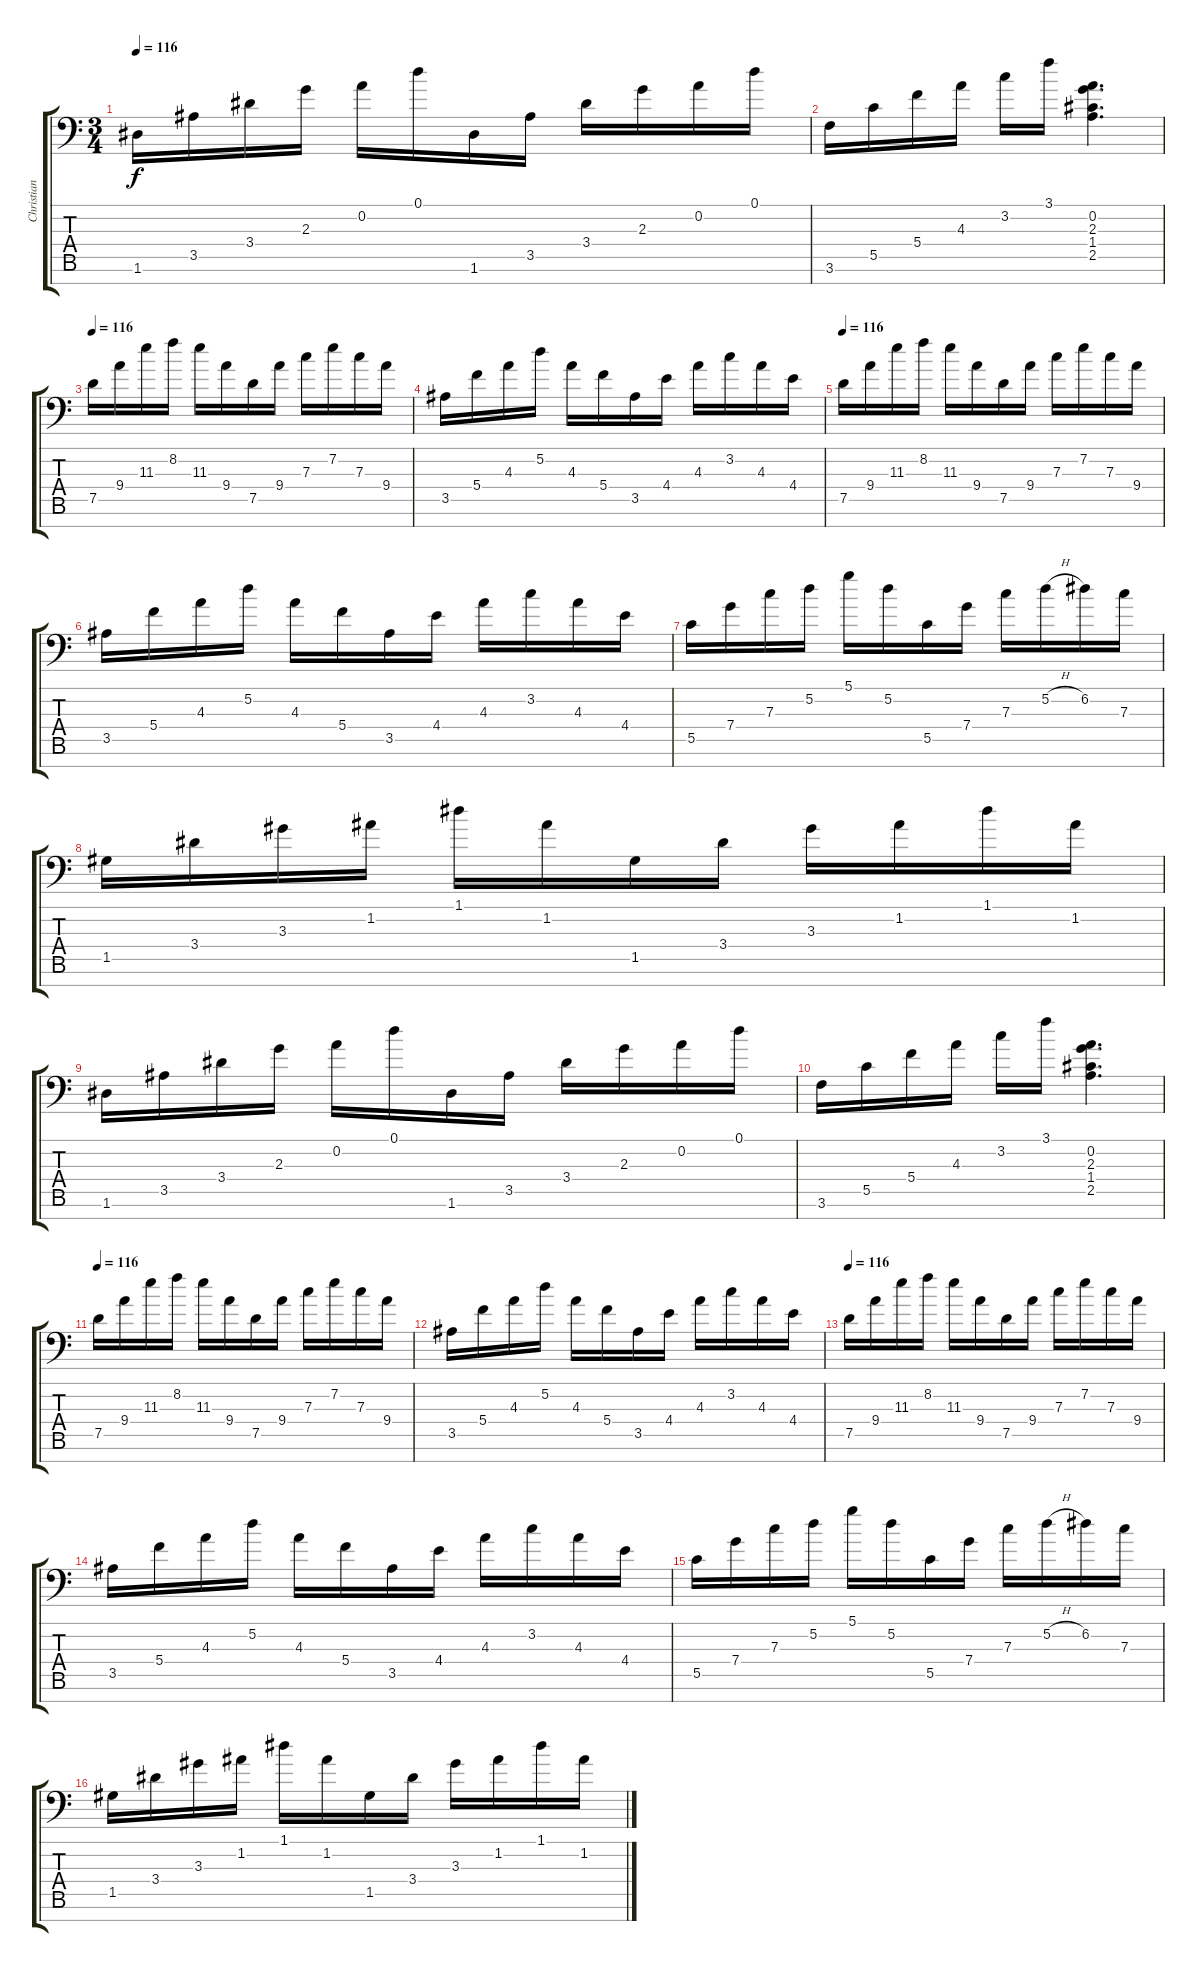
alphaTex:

\track ("Christian Muenzner" "Christian ") {instrument distortionguitar}
\staff {score tabs}
\tuning (D4 A3 F3 C3 G2 D2 A1) {hide}
\ts (3 4)
\tempo 116
\clef f4
\ks c
1.6.16{dy f} 3.5.16 3.4.16 2.3.16 0.2.16 0.1.16 1.6.16 3.5.16 3.4.16 2.3.16 0.2.16 0.1.16 |
3.6.16 5.5.16 5.4.16 4.3.16 3.2.16 3.1.16 (0.2 2.3 1.4 2.5).4{d} |
\tempo 116
7.5.16{instrument electricguitarclean} 9.4.16 11.3.16 8.2.16 11.3.16 9.4.16 7.5.16 9.4.16 7.3.16 7.2.16 7.3.16 9.4.16 |
3.5.16 5.4.16 4.3.16 5.2.16 4.3.16 5.4.16 3.5.16 4.4.16 4.3.16 3.2.16 4.3.16 4.4.16 |
\tempo 116
7.5.16{instrument electricguitarclean} 9.4.16 11.3.16 8.2.16 11.3.16 9.4.16 7.5.16 9.4.16 7.3.16 7.2.16 7.3.16 9.4.16 |
3.5.16 5.4.16 4.3.16 5.2.16 4.3.16 5.4.16 3.5.16 4.4.16 4.3.16 3.2.16 4.3.16 4.4.16 |
5.5.16 7.4.16 7.3.16 5.2.16 5.1.16 5.2.16 5.5.16 7.4.16 7.3.16 5.2{h}.16 6.2.16 7.3.16 |
1.5.16 3.4.16 3.3.16 1.2.16 1.1.16 1.2.16 1.5.16 3.4.16 3.3.16 1.2.16 1.1.16 1.2.16 |
1.6.16 3.5.16 3.4.16 2.3.16 0.2.16 0.1.16 1.6.16 3.5.16 3.4.16 2.3.16 0.2.16 0.1.16 |
3.6.16 5.5.16 5.4.16 4.3.16 3.2.16 3.1.16 (0.2 2.3 1.4 2.5).4{d} |
\tempo 116
7.5.16{instrument electricguitarclean} 9.4.16 11.3.16 8.2.16 11.3.16 9.4.16 7.5.16 9.4.16 7.3.16 7.2.16 7.3.16 9.4.16 |
3.5.16 5.4.16 4.3.16 5.2.16 4.3.16 5.4.16 3.5.16 4.4.16 4.3.16 3.2.16 4.3.16 4.4.16 |
\tempo 116
7.5.16{instrument electricguitarclean} 9.4.16 11.3.16 8.2.16 11.3.16 9.4.16 7.5.16 9.4.16 7.3.16 7.2.16 7.3.16 9.4.16 |
3.5.16 5.4.16 4.3.16 5.2.16 4.3.16 5.4.16 3.5.16 4.4.16 4.3.16 3.2.16 4.3.16 4.4.16 |
5.5.16 7.4.16 7.3.16 5.2.16 5.1.16 5.2.16 5.5.16 7.4.16 7.3.16 5.2{h}.16 6.2.16 7.3.16 |
1.5.16 3.4.16 3.3.16 1.2.16 1.1.16 1.2.16 1.5.16 3.4.16 3.3.16 1.2.16 1.1.16 1.2.16
